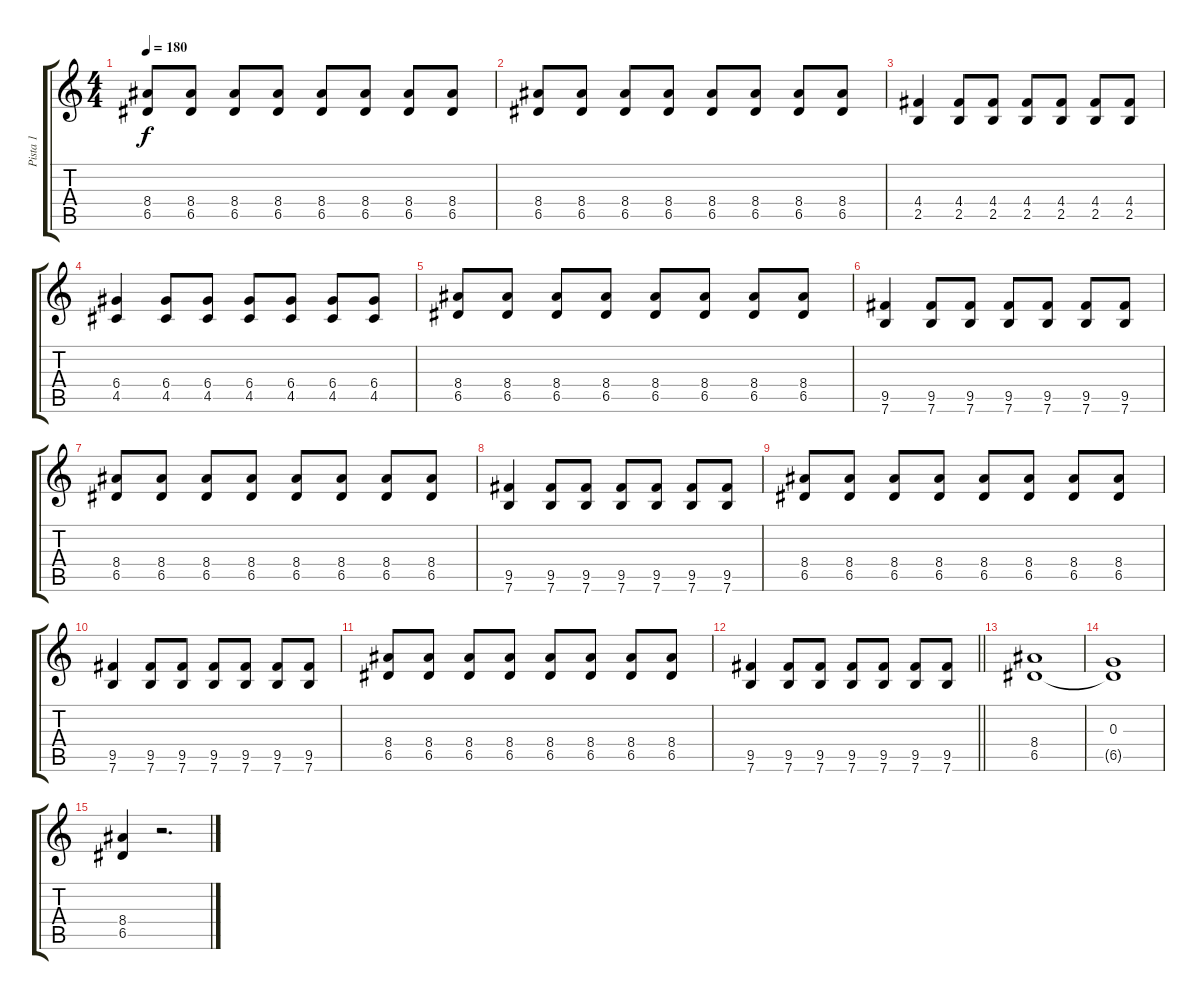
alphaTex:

\track ("Pista 1" "Pista 1") {instrument distortionguitar}
\staff {score tabs}
\tuning (E4 B3 G3 D3 A2 E2) {hide}
\ts (4 4)
\tempo 180
\clef g2
\ks c
(8.4 6.5).8{dy f} (8.4 6.5).8 (8.4 6.5).8 (8.4 6.5).8 (8.4 6.5).8 (8.4 6.5).8 (8.4 6.5).8 (8.4 6.5).8 |
(8.4 6.5).8 (8.4 6.5).8 (8.4 6.5).8 (8.4 6.5).8 (8.4 6.5).8 (8.4 6.5).8 (8.4 6.5).8 (8.4 6.5).8 |
(4.4 2.5).4 (4.4 2.5).8 (4.4 2.5).8 (4.4 2.5).8 (4.4 2.5).8 (4.4 2.5).8 (4.4 2.5).8 |
(6.4 4.5).4 (6.4 4.5).8 (6.4 4.5).8 (6.4 4.5).8 (6.4 4.5).8 (6.4 4.5).8 (6.4 4.5).8 |
(8.4 6.5).8 (8.4 6.5).8 (8.4 6.5).8 (8.4 6.5).8 (8.4 6.5).8 (8.4 6.5).8 (8.4 6.5).8 (8.4 6.5).8 |
(9.5 7.6).4 (9.5 7.6).8 (9.5 7.6).8 (9.5 7.6).8 (9.5 7.6).8 (9.5 7.6).8 (9.5 7.6).8 |
(8.4 6.5).8 (8.4 6.5).8 (8.4 6.5).8 (8.4 6.5).8 (8.4 6.5).8 (8.4 6.5).8 (8.4 6.5).8 (8.4 6.5).8 |
(9.5 7.6).4 (9.5 7.6).8 (9.5 7.6).8 (9.5 7.6).8 (9.5 7.6).8 (9.5 7.6).8 (9.5 7.6).8 |
(8.4 6.5).8 (8.4 6.5).8 (8.4 6.5).8 (8.4 6.5).8 (8.4 6.5).8 (8.4 6.5).8 (8.4 6.5).8 (8.4 6.5).8 |
(9.5 7.6).4 (9.5 7.6).8 (9.5 7.6).8 (9.5 7.6).8 (9.5 7.6).8 (9.5 7.6).8 (9.5 7.6).8 |
(8.4 6.5).8 (8.4 6.5).8 (8.4 6.5).8 (8.4 6.5).8 (8.4 6.5).8 (8.4 6.5).8 (8.4 6.5).8 (8.4 6.5).8 |
\barLineRight lightlight
(9.5 7.6).4 (9.5 7.6).8 (9.5 7.6).8 (9.5 7.6).8 (9.5 7.6).8 (9.5 7.6).8 (9.5 7.6).8 |
(8.4 6.5).1 |
(0.3 6.5{t}).1 |
(8.4 6.5).4 r.2{d}
